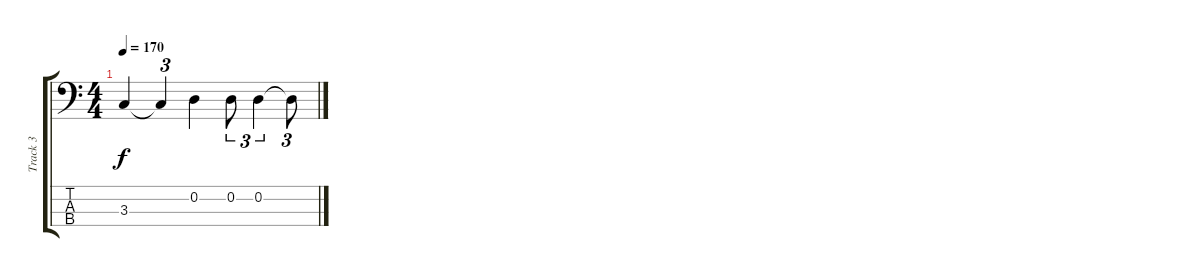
\track ("Track 3" "Track 3") {instrument electricbassfinger}
\staff {score tabs}
\tuning (G2 D2 A1 E1) {hide}
\ts (4 4)
\tempo 170
\clef f4
\ks c
3.3.4{dy f} 3.3{t}.4{tu (3 2)} 0.2.4 0.2.8{tu (3 2)} 0.2.4{tu (3 2)} 0.2{t}.8{tu (3 2)}
